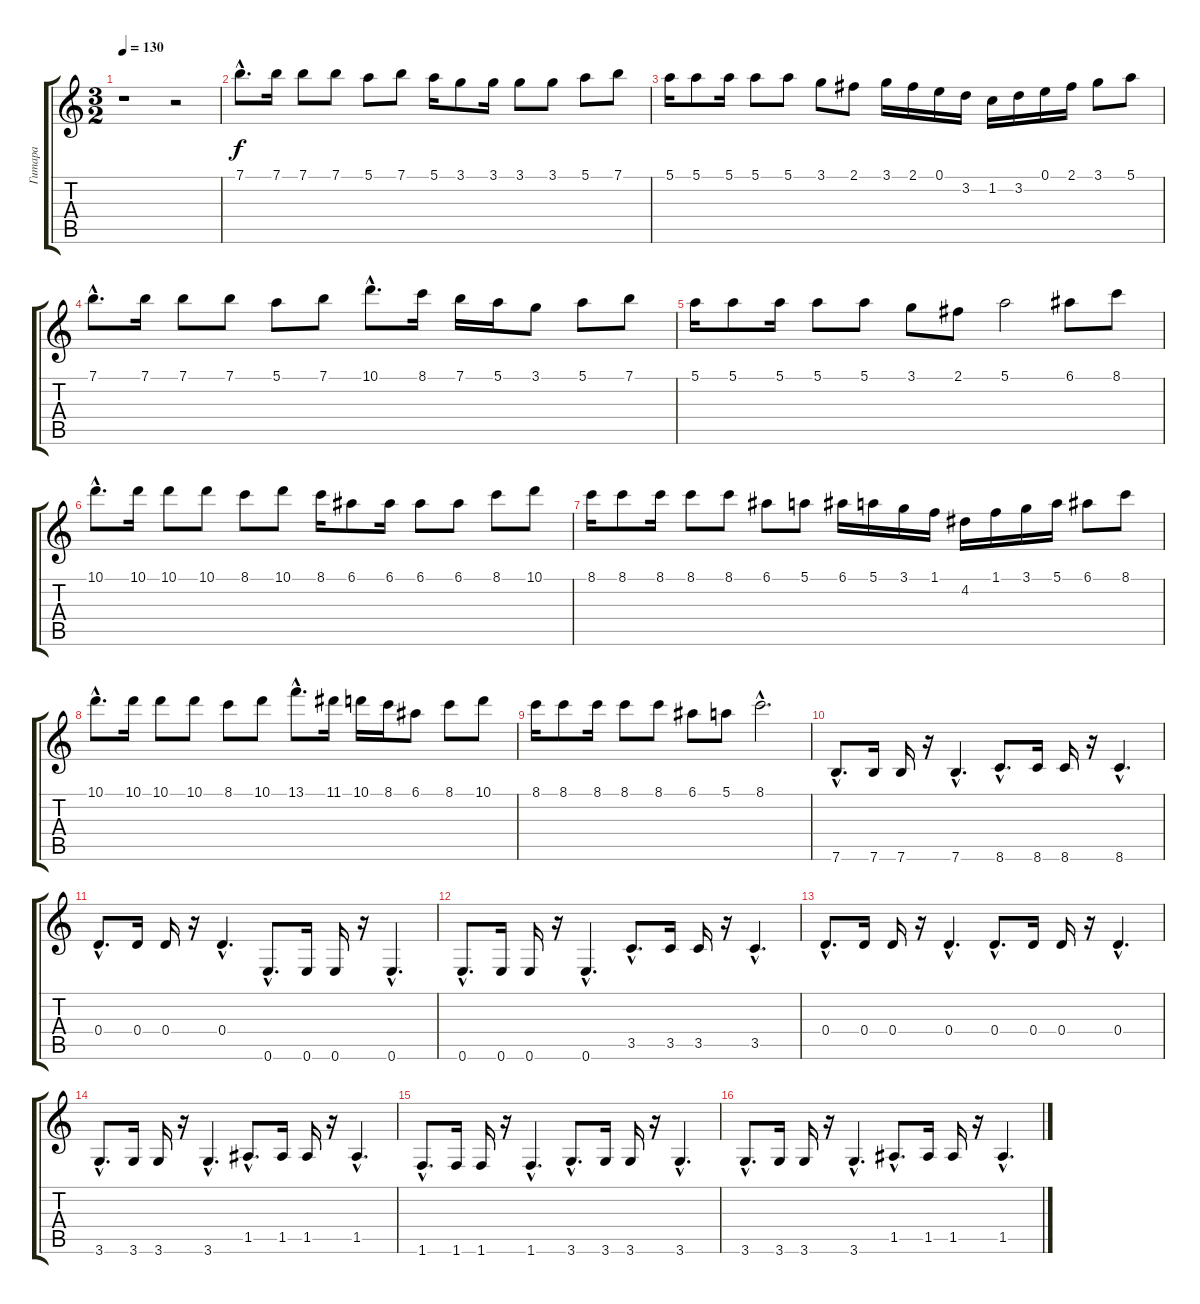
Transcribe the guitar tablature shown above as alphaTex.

\track ("Гитара " "Гитара ") {instrument overdrivenguitar}
\staff {score tabs}
\tuning (E4 B3 G3 D3 A2 E2) {hide}
\ts (3 2)
\tempo 130
\clef g2
\ks c
r.1{dy f} r.2 |
7.1{hac}.8{d} 7.1.16 7.1.8 7.1.8 5.1.8 7.1.8 5.1.16 3.1.8 3.1.16 3.1.8 3.1.8 5.1.8 7.1.8 |
5.1.16 5.1.8 5.1.16 5.1.8 5.1.8 3.1.8 2.1.8 3.1.16 2.1.16 0.1.16 3.2.16 1.2.16 3.2.16 0.1.16 2.1.16 3.1.8 5.1.8 |
7.1{hac}.8{d} 7.1.16 7.1.8 7.1.8 5.1.8 7.1.8 10.1{hac}.8{d} 8.1.16 7.1.16 5.1.16 3.1.8 5.1.8 7.1.8 |
5.1.16 5.1.8 5.1.16 5.1.8 5.1.8 3.1.8 2.1.8 5.1.2 6.1.8 8.1.8 |
10.1{hac}.8{d} 10.1.16 10.1.8 10.1.8 8.1.8 10.1.8 8.1.16 6.1.8 6.1.16 6.1.8 6.1.8 8.1.8 10.1.8 |
8.1.16 8.1.8 8.1.16 8.1.8 8.1.8 6.1.8 5.1.8 6.1.16 5.1.16 3.1.16 1.1.16 4.2.16 1.1.16 3.1.16 5.1.16 6.1.8 8.1.8 |
10.1{hac}.8{d} 10.1.16 10.1.8 10.1.8 8.1.8 10.1.8 13.1{hac}.8{d} 11.1.16 10.1.16 8.1.16 6.1.8 8.1.8 10.1.8 |
8.1.16 8.1.8 8.1.16 8.1.8 8.1.8 6.1.8 5.1.8 8.1{hac}.2{d} |
7.6{hac}.8{d} 7.6.16 7.6.16 r.16 7.6{hac}.4{d} 8.6{hac}.8{d} 8.6.16 8.6.16 r.16 8.6{hac}.4{d} |
0.4{hac}.8{d} 0.4.16 0.4.16 r.16 0.4{hac}.4{d} 0.6{hac}.8{d} 0.6.16 0.6.16 r.16 0.6{hac}.4{d} |
0.6{hac}.8{d} 0.6.16 0.6.16 r.16 0.6{hac}.4{d} 3.5{hac}.8{d} 3.5.16 3.5.16 r.16 3.5{hac}.4{d} |
0.4{hac}.8{d} 0.4.16 0.4.16 r.16 0.4{hac}.4{d} 0.4{hac}.8{d} 0.4.16 0.4.16 r.16 0.4{hac}.4{d} |
3.6{hac}.8{d} 3.6.16 3.6.16 r.16 3.6{hac}.4{d} 1.5{hac}.8{d} 1.5.16 1.5.16 r.16 1.5{hac}.4{d} |
1.6{hac}.8{d} 1.6.16 1.6.16 r.16 1.6{hac}.4{d} 3.6{hac}.8{d} 3.6.16 3.6.16 r.16 3.6{hac}.4{d} |
3.6{hac}.8{d} 3.6.16 3.6.16 r.16 3.6{hac}.4{d} 1.5{hac}.8{d} 1.5.16 1.5.16 r.16 1.5{hac}.4{d}
